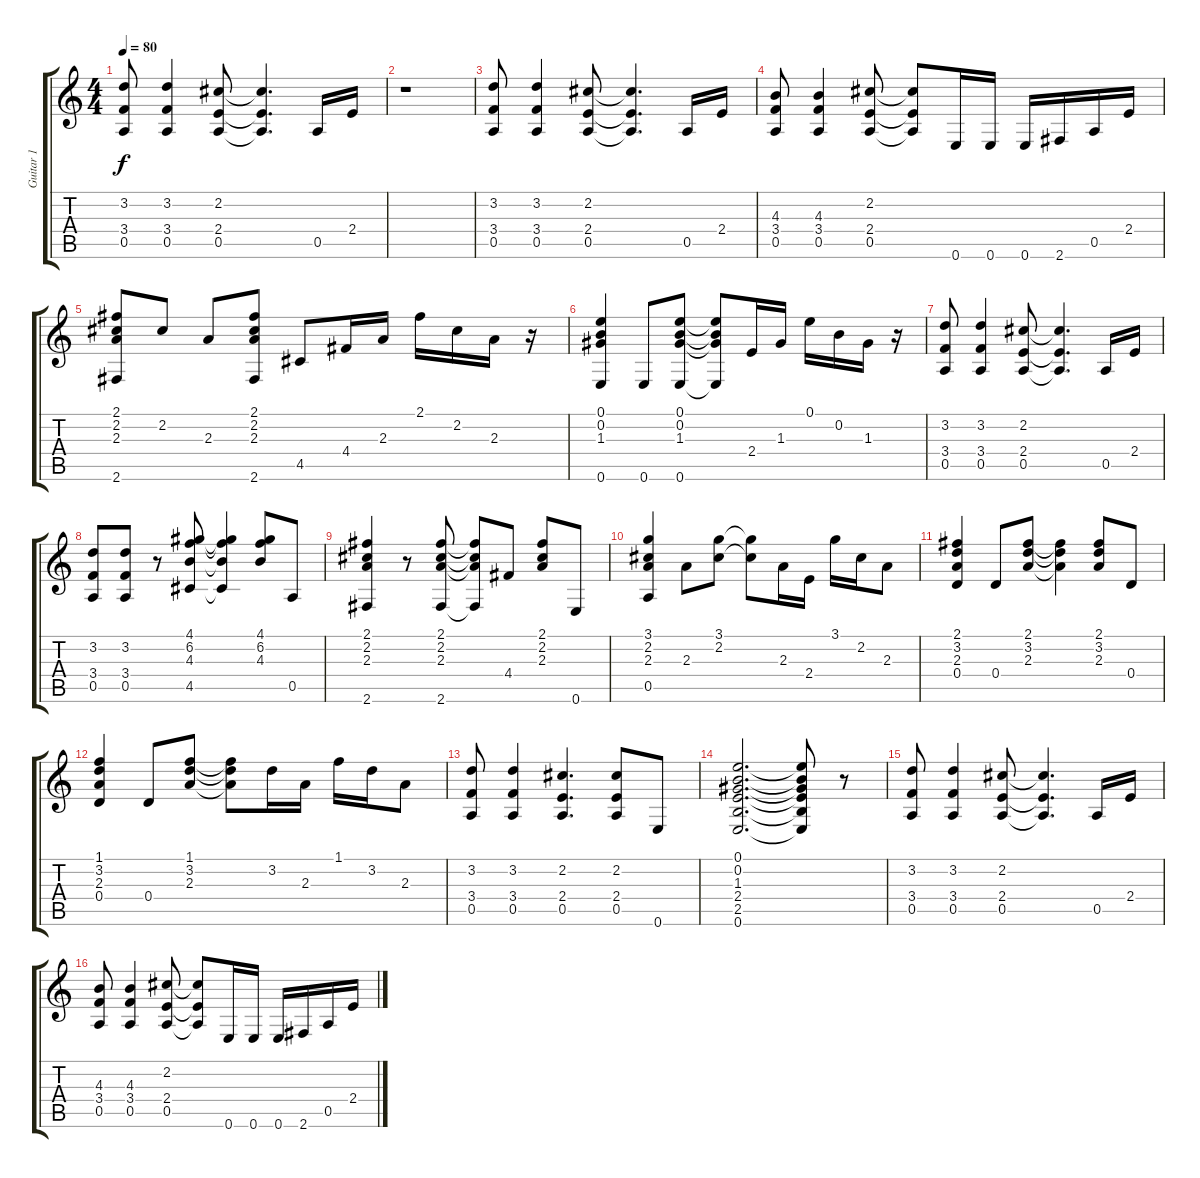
\track ("Guitar 1" "Guitar 1") {instrument acousticguitarsteel}
\staff {score tabs}
\tuning (E4 B3 G3 D3 A2 E2) {hide}
\ts (4 4)
\tempo 80
\clef g2
\ks c
(3.2 3.4 0.5).8{dy f} (3.2 3.4 0.5).4 (2.2 2.4 0.5).8 (2.2{t} 2.4{t} 0.5{t}).4{d} 0.5.16 2.4.16 |
r.1 |
(3.2 3.4 0.5).8 (3.2 3.4 0.5).4 (2.2 2.4 0.5).8 (2.2{t} 2.4{t} 0.5{t}).4{d} 0.5.16 2.4.16 |
(4.3 3.4 0.5).8 (4.3 3.4 0.5).4 (2.2 2.4 0.5).8 (2.2{t} 2.4{t} 0.5{t}).8 0.6.16 0.6.16 0.6.16 2.6.16 0.5.16 2.4.16 |
(2.1 2.2 2.3 2.6).8 2.2.8 2.3.8 (2.1 2.2 2.3 2.6).8 4.5.8 4.4.16 2.3.16 2.1.16 2.2.16 2.3.16 r.16 |
(0.1 0.2 1.3 0.6).4 0.6.8 (0.1 0.2 1.3 0.6).8 (0.1{t} 0.2{t} 1.3{t} 0.6{t}).8 2.4.16 1.3.16 0.1.16 0.2.16 1.3.16 r.16 |
(3.2 3.4 0.5).8 (3.2 3.4 0.5).4 (2.2 2.4 0.5).8 (2.2{t} 2.4{t} 0.5{t}).4{d} 0.5.16 2.4.16 |
(3.2 3.4 0.5).8 (3.2 3.4 0.5).8 r.8 (4.1 6.2 4.3 4.5).8 (4.1{t} 6.2{t} 4.3{t} 4.5{t}).4 (4.1 6.2 4.3).8 0.5.8 |
(2.1 2.2 2.3 2.6).4 r.8 (2.1 2.2 2.3 2.6).8 (2.1{t} 2.2{t} 2.3{t} 2.6{t}).8 4.4.8 (2.1 2.2 2.3).8 0.6.8 |
(3.1 2.2 2.3 0.5).4 2.3.8 (3.1 2.2).8 (3.1{t} 2.2{t}).8 2.3.16 2.4.16 3.1.16 2.2.16 2.3.8 |
(2.1 3.2 2.3 0.4).4 0.4.8 (2.1 3.2 2.3).8 (2.1{t} 3.2{t} 2.3{t}).4 (2.1 3.2 2.3).8 0.4.8 |
(1.1 3.2 2.3 0.4).4 0.4.8 (1.1 3.2 2.3).8 (1.1{t} 3.2{t} 2.3{t}).8 3.2.16 2.3.16 1.1.16 3.2.16 2.3.8 |
(3.2 3.4 0.5).8 (3.2 3.4 0.5).4 (2.2 2.4 0.5).4{d} (2.2 2.4 0.5).8 0.6.8 |
(0.1 0.2 1.3 2.4 2.5 0.6).2{d} (0.1{t} 0.2{t} 1.3{t} 2.4{t} 2.5{t} 0.6{t}).8 r.8 |
(3.2 3.4 0.5).8 (3.2 3.4 0.5).4 (2.2 2.4 0.5).8 (2.2{t} 2.4{t} 0.5{t}).4{d} 0.5.16 2.4.16 |
(4.3 3.4 0.5).8 (4.3 3.4 0.5).4 (2.2 2.4 0.5).8 (2.2{t} 2.4{t} 0.5{t}).8 0.6.16 0.6.16 0.6.16 2.6.16 0.5.16 2.4.16
